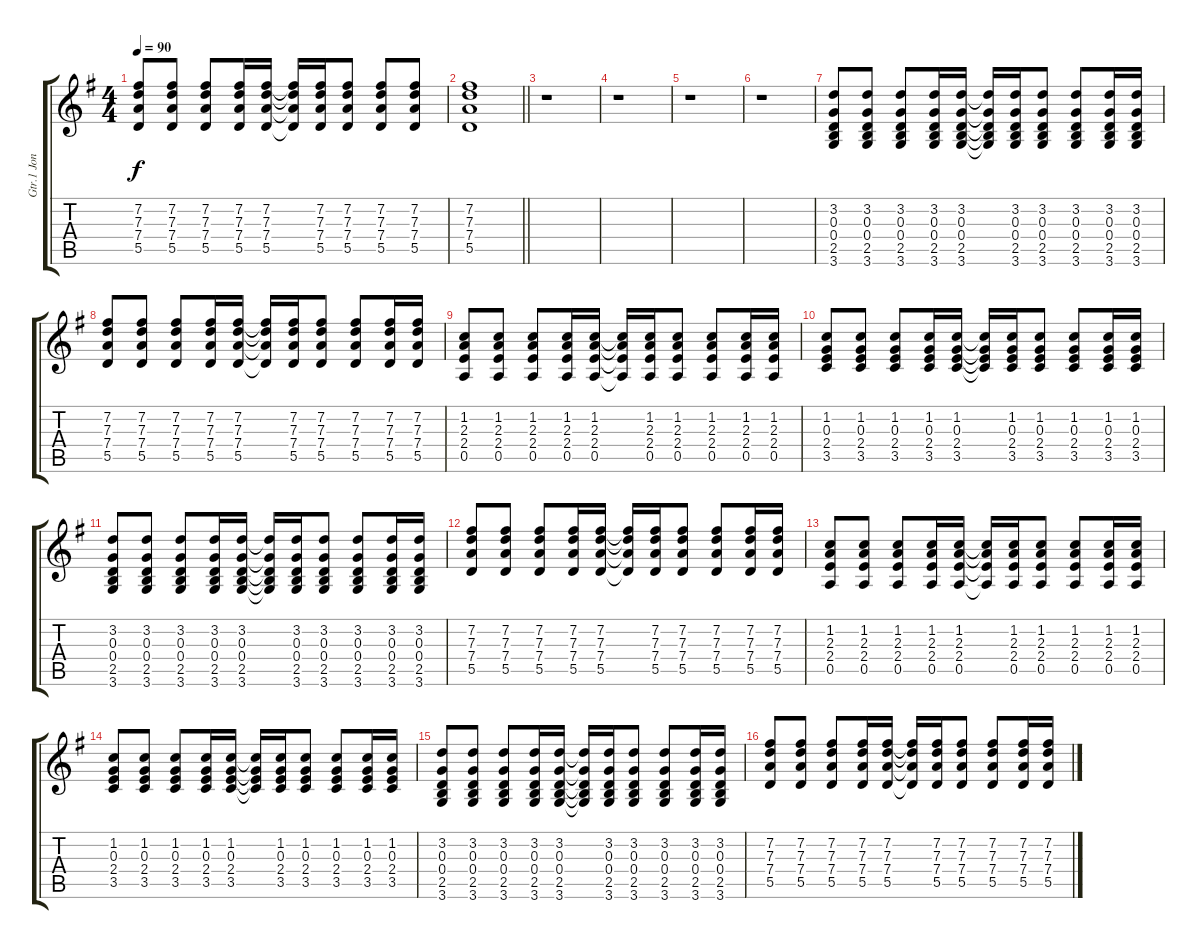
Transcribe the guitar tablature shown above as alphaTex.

\track ("Gtr.1 Jon Acoustic" "Gtr.1 Jon ") {instrument acousticguitarsteel}
\staff {score tabs}
\tuning (E4 B3 G3 D3 A2 E2) {hide}
\ts (4 4)
\tempo 90
\clef g2
\ks g
(7.2 7.3 7.4 5.5).8{dy f} (7.2 7.3 7.4 5.5).8 (7.2 7.3 7.4 5.5).8 (7.2 7.3 7.4 5.5).16 (7.2 7.3 7.4 5.5).16 (7.2{t} 7.3{t} 7.4{t} 5.5{t}).16 (7.2 7.3 7.4 5.5).16 (7.2 7.3 7.4 5.5).8 (7.2 7.3 7.4 5.5).8 (7.2 7.3 7.4 5.5).8 |
\barLineRight lightlight
(7.2 7.3 7.4 5.5).1 |
r.1 |
r.1 |
r.1 |
r.1 |
(3.2 0.3 0.4 2.5 3.6).8 (3.2 0.3 0.4 2.5 3.6).8 (3.2 0.3 0.4 2.5 3.6).8 (3.2 0.3 0.4 2.5 3.6).16 (3.2 0.3 0.4 2.5 3.6).16 (3.2{t} 0.3{t} 0.4{t} 2.5{t} 3.6{t}).16 (3.2 0.3 0.4 2.5 3.6).16 (3.2 0.3 0.4 2.5 3.6).8 (3.2 0.3 0.4 2.5 3.6).8 (3.2 0.3 0.4 2.5 3.6).16 (3.2 0.3 0.4 2.5 3.6).16 |
(7.2 7.3 7.4 5.5).8 (7.2 7.3 7.4 5.5).8 (7.2 7.3 7.4 5.5).8 (7.2 7.3 7.4 5.5).16 (7.2 7.3 7.4 5.5).16 (7.2{t} 7.3{t} 7.4{t} 5.5{t}).16 (7.2 7.3 7.4 5.5).16 (7.2 7.3 7.4 5.5).8 (7.2 7.3 7.4 5.5).8 (7.2 7.3 7.4 5.5).16 (7.2 7.3 7.4 5.5).16 |
(1.2 2.3 2.4 0.5).8 (1.2 2.3 2.4 0.5).8 (1.2 2.3 2.4 0.5).8 (1.2 2.3 2.4 0.5).16 (1.2 2.3 2.4 0.5).16 (1.2{t} 2.3{t} 2.4{t} 0.5{t}).16 (1.2 2.3 2.4 0.5).16 (1.2 2.3 2.4 0.5).8 (1.2 2.3 2.4 0.5).8 (1.2 2.3 2.4 0.5).16 (1.2 2.3 2.4 0.5).16 |
(1.2 0.3 2.4 3.5).8 (1.2 0.3 2.4 3.5).8 (1.2 0.3 2.4 3.5).8 (1.2 0.3 2.4 3.5).16 (1.2 0.3 2.4 3.5).16 (1.2{t} 0.3{t} 2.4{t} 3.5{t}).16 (1.2 0.3 2.4 3.5).16 (1.2 0.3 2.4 3.5).8 (1.2 0.3 2.4 3.5).8 (1.2 0.3 2.4 3.5).16 (1.2 0.3 2.4 3.5).16 |
(3.2 0.3 0.4 2.5 3.6).8 (3.2 0.3 0.4 2.5 3.6).8 (3.2 0.3 0.4 2.5 3.6).8 (3.2 0.3 0.4 2.5 3.6).16 (3.2 0.3 0.4 2.5 3.6).16 (3.2{t} 0.3{t} 0.4{t} 2.5{t} 3.6{t}).16 (3.2 0.3 0.4 2.5 3.6).16 (3.2 0.3 0.4 2.5 3.6).8 (3.2 0.3 0.4 2.5 3.6).8 (3.2 0.3 0.4 2.5 3.6).16 (3.2 0.3 0.4 2.5 3.6).16 |
(7.2 7.3 7.4 5.5).8 (7.2 7.3 7.4 5.5).8 (7.2 7.3 7.4 5.5).8 (7.2 7.3 7.4 5.5).16 (7.2 7.3 7.4 5.5).16 (7.2{t} 7.3{t} 7.4{t} 5.5{t}).16 (7.2 7.3 7.4 5.5).16 (7.2 7.3 7.4 5.5).8 (7.2 7.3 7.4 5.5).8 (7.2 7.3 7.4 5.5).16 (7.2 7.3 7.4 5.5).16 |
(1.2 2.3 2.4 0.5).8 (1.2 2.3 2.4 0.5).8 (1.2 2.3 2.4 0.5).8 (1.2 2.3 2.4 0.5).16 (1.2 2.3 2.4 0.5).16 (1.2{t} 2.3{t} 2.4{t} 0.5{t}).16 (1.2 2.3 2.4 0.5).16 (1.2 2.3 2.4 0.5).8 (1.2 2.3 2.4 0.5).8 (1.2 2.3 2.4 0.5).16 (1.2 2.3 2.4 0.5).16 |
(1.2 0.3 2.4 3.5).8 (1.2 0.3 2.4 3.5).8 (1.2 0.3 2.4 3.5).8 (1.2 0.3 2.4 3.5).16 (1.2 0.3 2.4 3.5).16 (1.2{t} 0.3{t} 2.4{t} 3.5{t}).16 (1.2 0.3 2.4 3.5).16 (1.2 0.3 2.4 3.5).8 (1.2 0.3 2.4 3.5).8 (1.2 0.3 2.4 3.5).16 (1.2 0.3 2.4 3.5).16 |
(3.2 0.3 0.4 2.5 3.6).8 (3.2 0.3 0.4 2.5 3.6).8 (3.2 0.3 0.4 2.5 3.6).8 (3.2 0.3 0.4 2.5 3.6).16 (3.2 0.3 0.4 2.5 3.6).16 (3.2{t} 0.3{t} 0.4{t} 2.5{t} 3.6{t}).16 (3.2 0.3 0.4 2.5 3.6).16 (3.2 0.3 0.4 2.5 3.6).8 (3.2 0.3 0.4 2.5 3.6).8 (3.2 0.3 0.4 2.5 3.6).16 (3.2 0.3 0.4 2.5 3.6).16 |
(7.2 7.3 7.4 5.5).8 (7.2 7.3 7.4 5.5).8 (7.2 7.3 7.4 5.5).8 (7.2 7.3 7.4 5.5).16 (7.2 7.3 7.4 5.5).16 (7.2{t} 7.3{t} 7.4{t} 5.5{t}).16 (7.2 7.3 7.4 5.5).16 (7.2 7.3 7.4 5.5).8 (7.2 7.3 7.4 5.5).8 (7.2 7.3 7.4 5.5).16 (7.2 7.3 7.4 5.5).16
